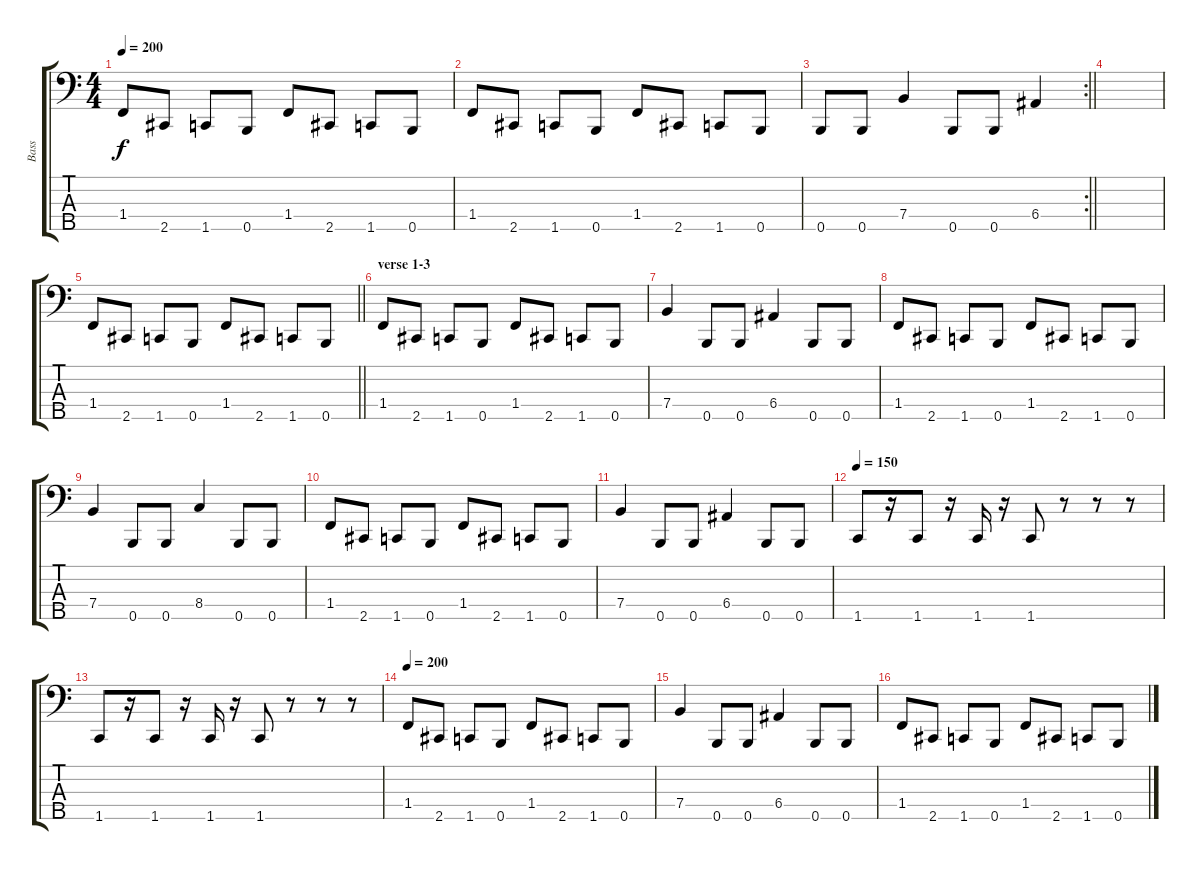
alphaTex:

\track ("Bass" "Bass") {instrument electricbasspick}
\staff {score tabs}
\tuning (G2 D2 A1 E1 B0) {hide}
\ts (4 4)
\tempo 200
\clef f4
\ks c
1.4.8{dy f} 2.5.8 1.5.8 0.5.8 1.4.8 2.5.8 1.5.8 0.5.8 |
1.4.8 2.5.8 1.5.8 0.5.8 1.4.8 2.5.8 1.5.8 0.5.8 |
\rc 2
\barLineRight lightlight
0.5.8 0.5.8 7.4.4 0.5.8 0.5.8 6.4.4 |
\section ("" "")
|
\barLineRight lightlight
1.4.8 2.5.8 1.5.8 0.5.8 1.4.8 2.5.8 1.5.8 0.5.8 |
\section ("" "verse 1-3")
1.4.8 2.5.8 1.5.8 0.5.8 1.4.8 2.5.8 1.5.8 0.5.8 |
7.4.4 0.5.8 0.5.8 6.4.4 0.5.8 0.5.8 |
1.4.8 2.5.8 1.5.8 0.5.8 1.4.8 2.5.8 1.5.8 0.5.8 |
7.4.4 0.5.8 0.5.8 8.4.4 0.5.8 0.5.8 |
1.4.8 2.5.8 1.5.8 0.5.8 1.4.8 2.5.8 1.5.8 0.5.8 |
7.4.4 0.5.8 0.5.8 6.4.4 0.5.8 0.5.8 |
\tempo 150
1.5.8 r.16 1.5.8 r.16 1.5.16 r.16 1.5.8 r.8 r.8 r.8 |
1.5.8 r.16 1.5.8 r.16 1.5.16 r.16 1.5.8 r.8 r.8 r.8 |
\tempo 200
1.4.8 2.5.8 1.5.8 0.5.8 1.4.8 2.5.8 1.5.8 0.5.8 |
7.4.4 0.5.8 0.5.8 6.4.4 0.5.8 0.5.8 |
1.4.8 2.5.8 1.5.8 0.5.8 1.4.8 2.5.8 1.5.8 0.5.8
